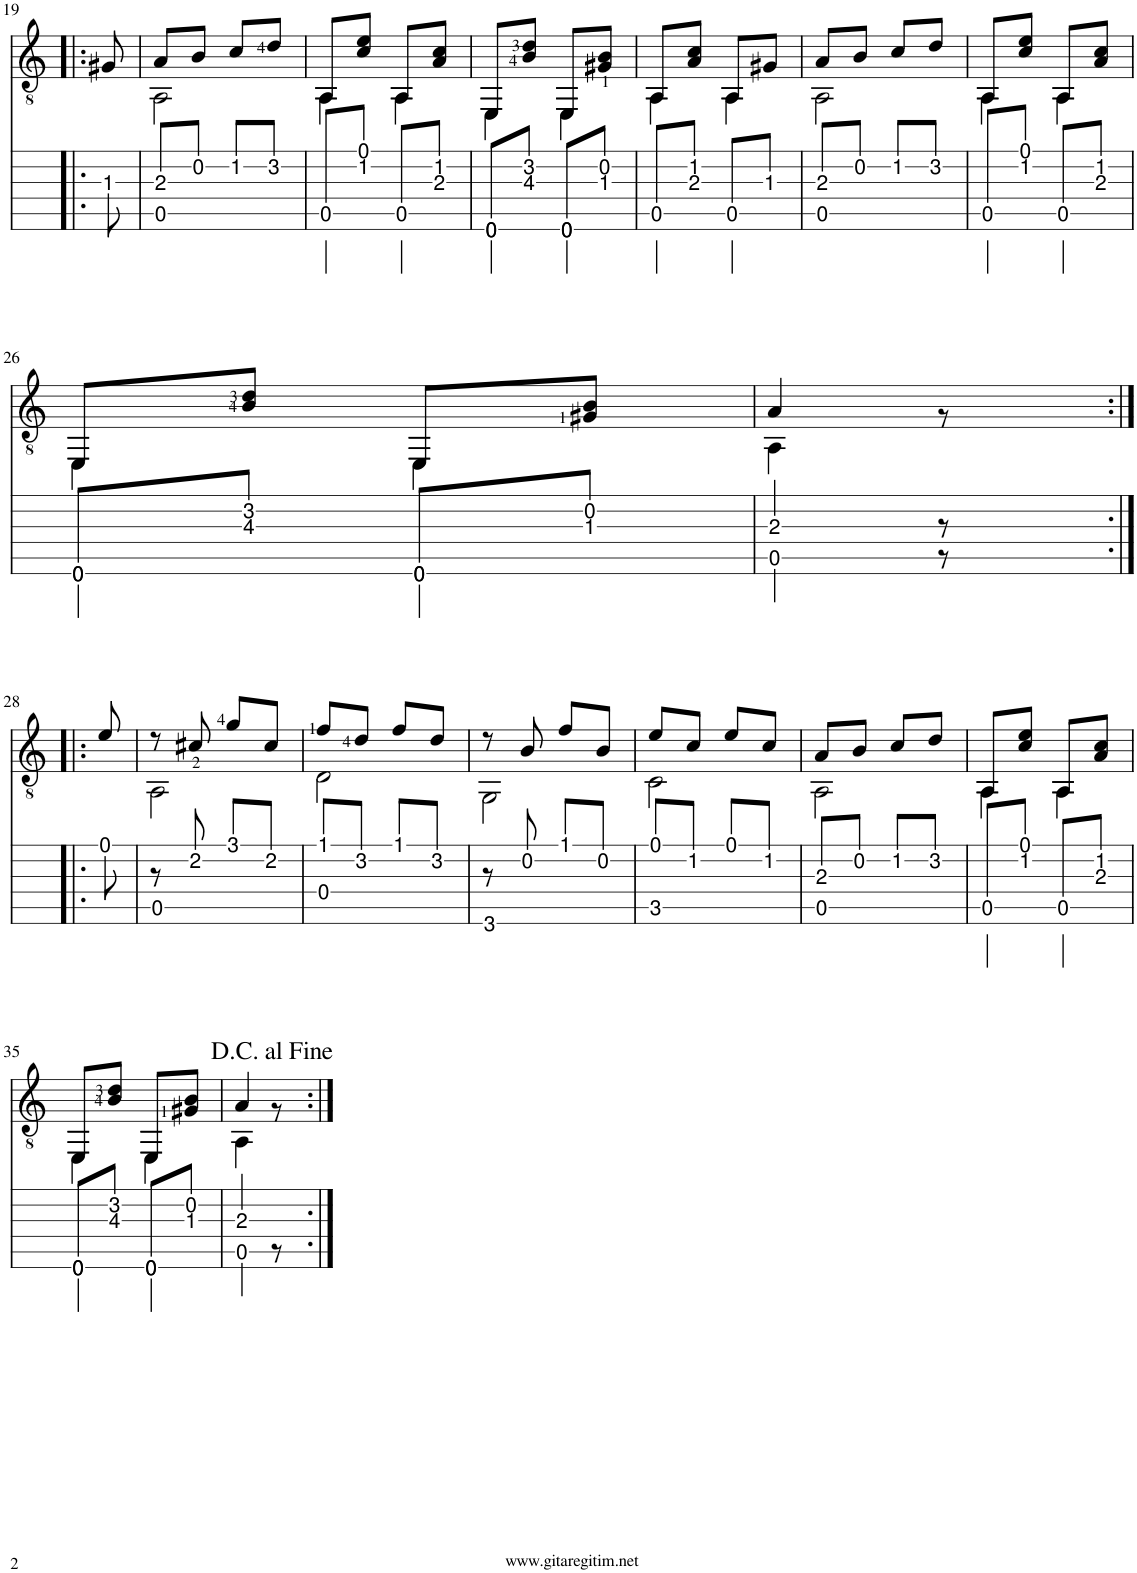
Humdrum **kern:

**kern	**kern
*part1	*part1
*staff2	*staff1
*I"Guitar	*
*I'Guit.	*
!!LO:PB:g=z
*	*clefGv2
*k[]	*k[]
*M2/4	*M2/4
=19!|:	=19!|:
8G#\	8G#X/
=20	=20
*^	*^
8A/L	2AA	8A/L	2AA\
8B/J	.	8B/J	.
8c/L	.	8c/L	.
8d/J	.	8d/J	.
=21	=21	=21	=21
8AA/L	4AA\	8AA/L	4AA\
8c/ 8e/J	.	8c/ 8e/J	.
8AA/L	4AA\	8AA/L	4AA\
8A/ 8c/J	.	8A/ 8c/J	.
=22	=22	=22	=22
8EE/L	4EE\	8EE/L	4EE\
8B/ 8d/J	.	8B/ 8d/J	.
8EE/L	4EE\	8EE/L	4EE\
8G#/ 8B/J	.	8G#X/ 8B/J	.
=23	=23	=23	=23
8AA/L	4AA\	8AA/L	4AA\
8A/ 8c/J	.	8A/ 8c/J	.
8AA/L	4AA\	8AA/L	4AA\
8G#/J	.	8G#X/J	.
=24	=24	=24	=24
8A/L	2AA	8A/L	2AA\
8B/J	.	8B/J	.
8c/L	.	8c/L	.
8d/J	.	8d/J	.
=25	=25	=25	=25
8AA/L	4AA\	8AA/L	4AA\
8c/ 8e/J	.	8c/ 8e/J	.
8AA/L	4AA\	8AA/L	4AA\
8A/ 8c/J	.	8A/ 8c/J	.
!!LO:LB:g=z	!!
=26	=26	=26	=26
8EE/L	4EE\	8EE/L	4EE\
8B/ 8d/J	.	8B/ 8d/J	.
8EE/L	4EE\	8EE/L	4EE\
8G#/ 8B/J	.	8G#X/ 8B/J	.
=27	=27	=27	=27
4A/	4AA\	4A/	4AA\
8r	8r	8ryy	8r
*v	*v	*	*
*	*v	*v
!!LO:LB:g=z
=28:|!|:	=28:|!|:
8e\	8e/
=29	=29
*^	*^
8r	2AA	8r	2AA\
8c#/	.	8c#X/	.
8g/L	.	8g/L	.
8c#/J	.	8c#/J	.
=30	=30	=30	=30
8f/L	2D	8f/L	2D\
8d/J	.	8d/J	.
8f/L	.	8f/L	.
8d/J	.	8d/J	.
=31	=31	=31	=31
8r	2GG	8r	2GG\
8B/	.	8B/	.
8f/L	.	8f/L	.
8B/J	.	8B/J	.
=32	=32	=32	=32
8e/L	2C	8e/L	2C\
8c/J	.	8c/J	.
8e/L	.	8e/L	.
8c/J	.	8c/J	.
=33	=33	=33	=33
8A/L	2AA	8A/L	2AA\
8B/J	.	8B/J	.
8c/L	.	8c/L	.
8d/J	.	8d/J	.
=34	=34	=34	=34
8AA/L	4AA\	8AA/L	4AA\
8c/ 8e/J	.	8c/ 8e/J	.
8AA/L	4AA\	8AA/L	4AA\
8A/ 8c/J	.	8A/ 8c/J	.
!!LO:LB:g=z	!!
=35	=35	=35	=35
8EE/L	4EE\	8EE/L	4EE\
8B/ 8d/J	.	8B/ 8d/J	.
8EE/L	4EE\	8EE/L	4EE\
8G#/ 8B/J	.	8G#X/ 8B/J	.
=36	=36	=36	=36
4A/	4AA\	4A/	4AA\
8ryy	8r	8ryy	8r
*v	*v	*	*
*	*v	*v
=:|!	=:|!
*-	*-
